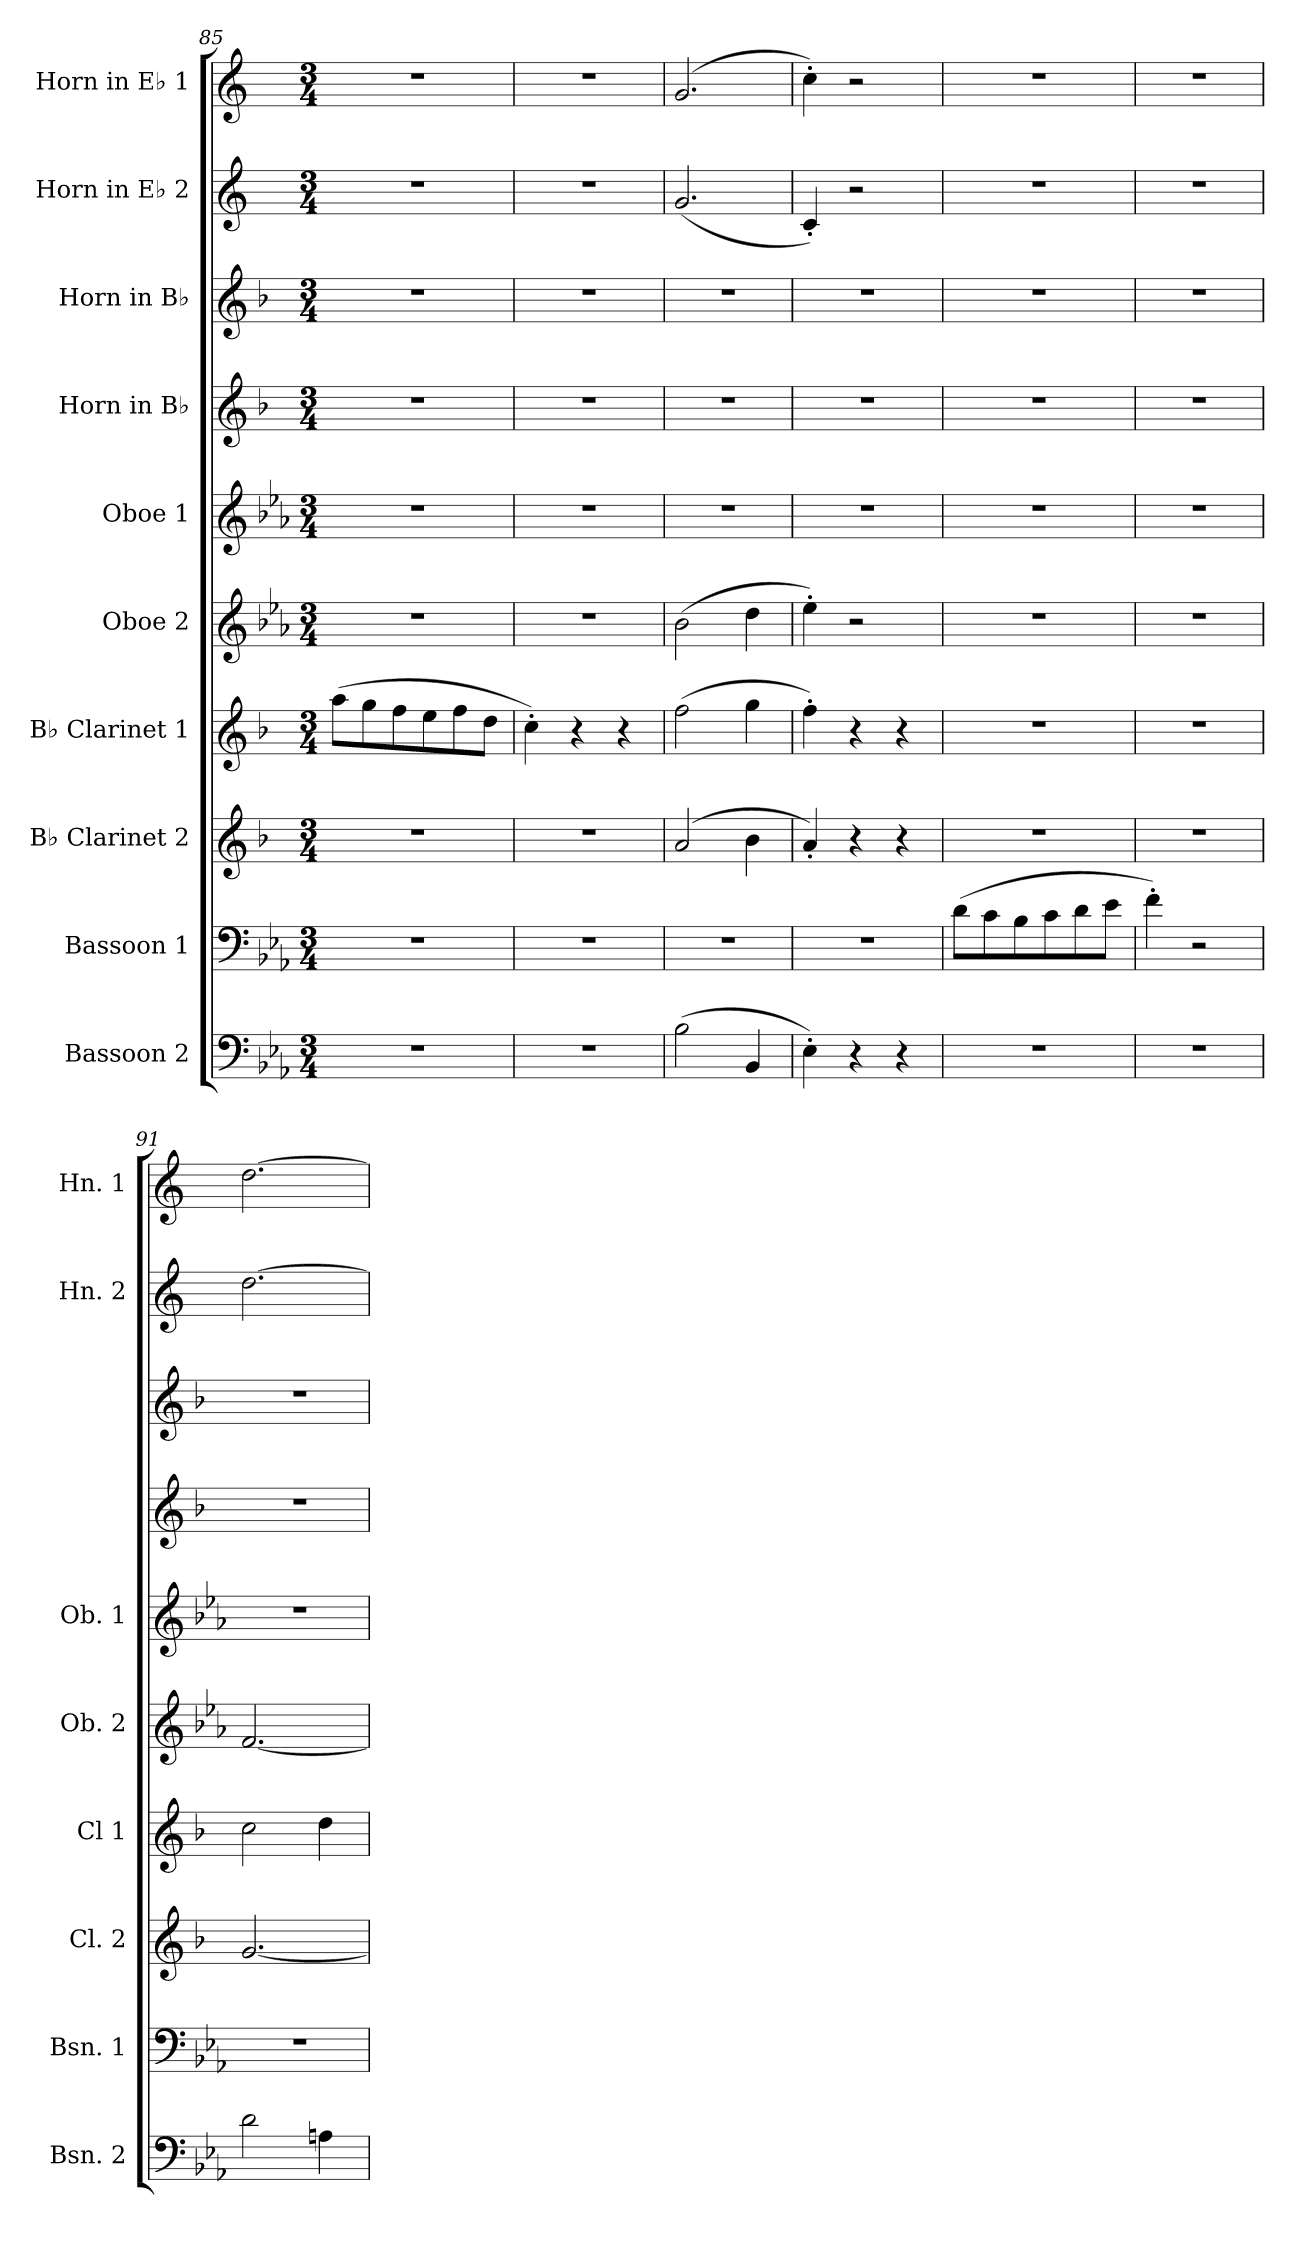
**kern	**dynam	**kern	**dynam	**kern	**dynam	**kern	**kern	**dynam	**kern	**kern	**kern	**kern	**kern
*part10	*part10	*part9	*part9	*part8	*part8	*part7	*part6	*part6	*part5	*part4	*part3	*part2	*part1
*staff10	*staff10	*staff9	*staff9	*staff8	*staff8	*staff7	*staff6	*staff6	*staff5	*staff4	*staff3	*staff2	*staff1
*I"Bassoon 2	*	*I"Bassoon 1	*	*I"B♭ Clarinet 2	*	*I"B♭ Clarinet 1	*I"Oboe 2	*	*I"Oboe 1	*I"Horn in B♭	*I"Horn in B♭	*I"Horn in E♭ 2	*I"Horn in E♭ 1
*I'Bsn. 2	*	*I'Bsn. 1	*	*I'Cl. 2	*	*I'Cl 1	*I'Ob. 2	*	*I'Ob. 1	*	*	*I'Hn. 2	*I'Hn. 1
*clefF4	*	*clefF4	*	*clefG2	*	*clefG2	*clefG2	*	*clefG2	*clefG2	*clefG2	*clefG2	*clefG2
*	*	*	*	*ITrd1c2	*	*ITrd1c2	*	*	*	*ITrd1c2	*ITrd1c2	*ITrd5c9	*ITrd5c9
*k[b-e-a-]	*	*k[b-e-a-]	*	*k[b-e-a-]	*	*k[b-e-a-]	*k[b-e-a-]	*	*k[b-e-a-]	*k[b-e-a-]	*k[b-e-a-]	*k[b-e-a-]	*k[b-e-a-]
*M3/4	*	*M3/4	*	*M3/4	*	*M3/4	*M3/4	*	*M3/4	*M3/4	*M3/4	*M3/4	*M3/4
=85	=85	=85	=85	=85	=85	=85	=85	=85	=85	=85	=85	=85	=85
2.r	.	2.r	.	2.r	.	(>8gg\L	2.r	.	2.r	2.r	2.r	2.r	2.r
.	.	.	.	.	.	8ff\	.	.	.	.	.	.	.
.	.	.	.	.	.	8ee-\	.	.	.	.	.	.	.
.	.	.	.	.	.	8dd\	.	.	.	.	.	.	.
.	.	.	.	.	.	8ee-\	.	.	.	.	.	.	.
.	.	.	.	.	.	8cc\J	.	.	.	.	.	.	.
=86	=86	=86	=86	=86	=86	=86	=86	=86	=86	=86	=86	=86	=86
2.r	.	2.r	.	2.r	.	4b-'\)	2.r	.	2.r	2.r	2.r	2.r	2.r
.	.	.	.	.	.	4r	.	.	.	.	.	.	.
.	.	.	.	.	.	4r	.	.	.	.	.	.	.
=87	=87	=87	=87	=87	=87	=87	=87	=87	=87	=87	=87	=87	=87
!	!LO:DY:b	!	!	!	!	!	!	!	!	!	!	!	!
!	!LO:DY:n=1:b	!	!	!	!LO:DY:b	!	!	!	!	!	!	!	!
!	!	!	!	!	!LO:DY:n=1:b	!	!	!LO:DY:b	!	!	!	!	!
!	!	!	!	!	!	!	!	!LO:DY:n=1:b	!	!	!	!	!
(>2B-\	other-dynamics p	2.r	.	(>2g/	other-dynamics p	(>2ee-\	(>2b-\	other-dynamics p	2.r	2.r	2.r	(<2.B-/	(<2.B-/
4BB-/	.	.	.	4a-\	.	4ff\	4dd\	.	.	.	.	.	.
=88	=88	=88	=88	=88	=88	=88	=88	=88	=88	=88	=88	=88	=88
4E-'\)	.	2.r	.	4g'/)	.	4ee-'\)	4ee-'\)	.	2.r	2.r	2.r	4E-'/)	4e-'\)
4r	.	.	.	4r	.	4r	2r	.	.	.	.	2r	2r
4r	.	.	.	4r	.	4r	.	.	.	.	.	.	.
=89	=89	=89	=89	=89	=89	=89	=89	=89	=89	=89	=89	=89	=89
!	!	!	!LO:DY:b	!	!	!	!	!	!	!	!	!	!
!	!	!	!LO:DY:n=1:b	!	!	!	!	!	!	!	!	!	!
2.r	.	(>8d\L	other-dynamics p	2.r	.	2.r	2.r	.	2.r	2.r	2.r	2.r	2.r
.	.	8c\	.	.	.	.	.	.	.	.	.	.	.
.	.	8B-\	.	.	.	.	.	.	.	.	.	.	.
.	.	8c\	.	.	.	.	.	.	.	.	.	.	.
.	.	8d\	.	.	.	.	.	.	.	.	.	.	.
.	.	8e-\J	.	.	.	.	.	.	.	.	.	.	.
!!LO:PB:g=z
=90	=90	=90	=90	=90	=90	=90	=90	=90	=90	=90	=90	=90	=90
2.r	.	4f'\)	.	2.r	.	2.r	2.r	.	2.r	2.r	2.r	2.r	2.r
.	.	2r	.	.	.	.	.	.	.	.	.	.	.
=91	=91	=91	=91	=91	=91	=91	=91	=91	=91	=91	=91	=91	=91
2d\	.	2.r	.	[2.f/	.	2b-\	[2.f/	.	2.r	2.r	2.r	[2.f\	[2.f\
4An\	.	.	.	.	.	4cc\	.	.	.	.	.	.	.
=	=	=	=	=	=	=	=	=	=	=	=	=	=
*-	*-	*-	*-	*-	*-	*-	*-	*-	*-	*-	*-	*-	*-
